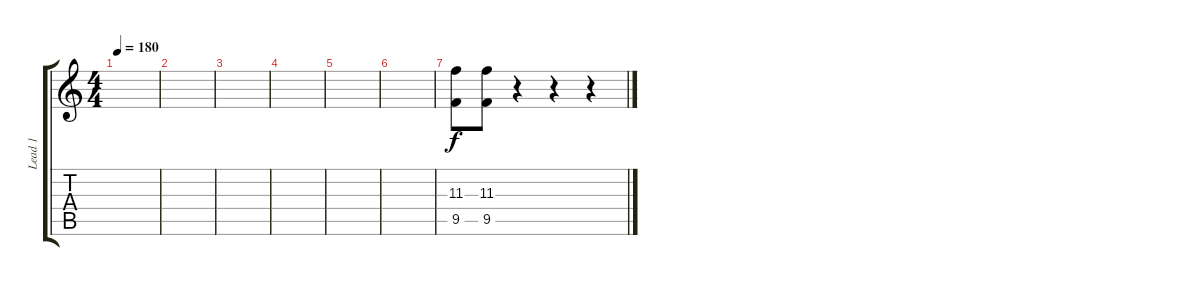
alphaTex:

\track ("Lead 1" "Lead 1") {instrument overdrivenguitar}
\staff {score tabs}
\tuning (Eb4 Bb3 Gb3 Db3 Ab2 Eb2) {hide}
\ts (4 4)
\tempo 180
\clef g2
\ks c
|
|
|
|
|
|
(11.3 9.5).8 (11.3 9.5).8 r.4 r.4 r.4
